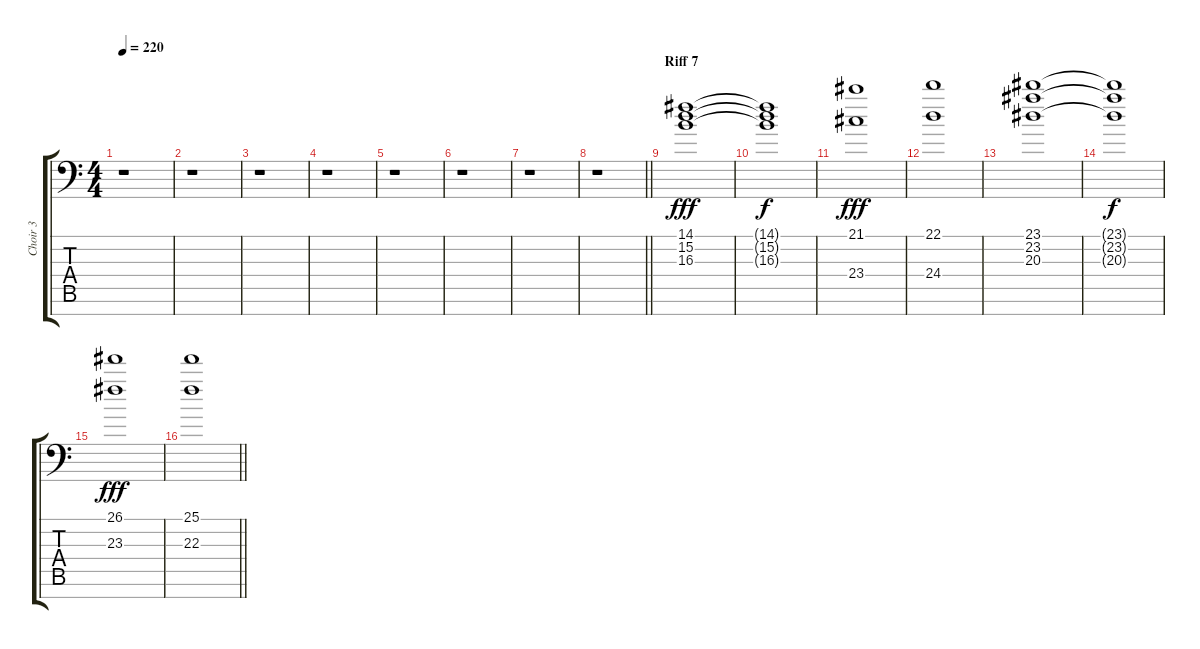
\track ("Choir 3" "Choir 3") {instrument choiraahs}
\staff {score tabs}
\tuning (E4 B3 G3 D3 A2 E2 C-1) {hide}
\ts (4 4)
\tempo 220
\clef f4
\ks c
r.1{dy fff} |
r.1 |
r.1 |
r.1 |
r.1 |
r.1 |
r.1 |
\barLineRight lightlight
r.1 |
\section ("" "Riff 7")
(14.1 15.2 16.3).1 |
(14.1{t} 15.2{t} 16.3{t}).1{dy f} |
(21.1 23.4).1{dy fff} |
(22.1 24.4).1 |
(23.1 23.2 20.3).1 |
(23.1{t} 23.2{t} 20.3{t}).1{dy f} |
(26.1 23.3).1{dy fff} |
\barLineRight lightlight
(25.1 22.3).1
